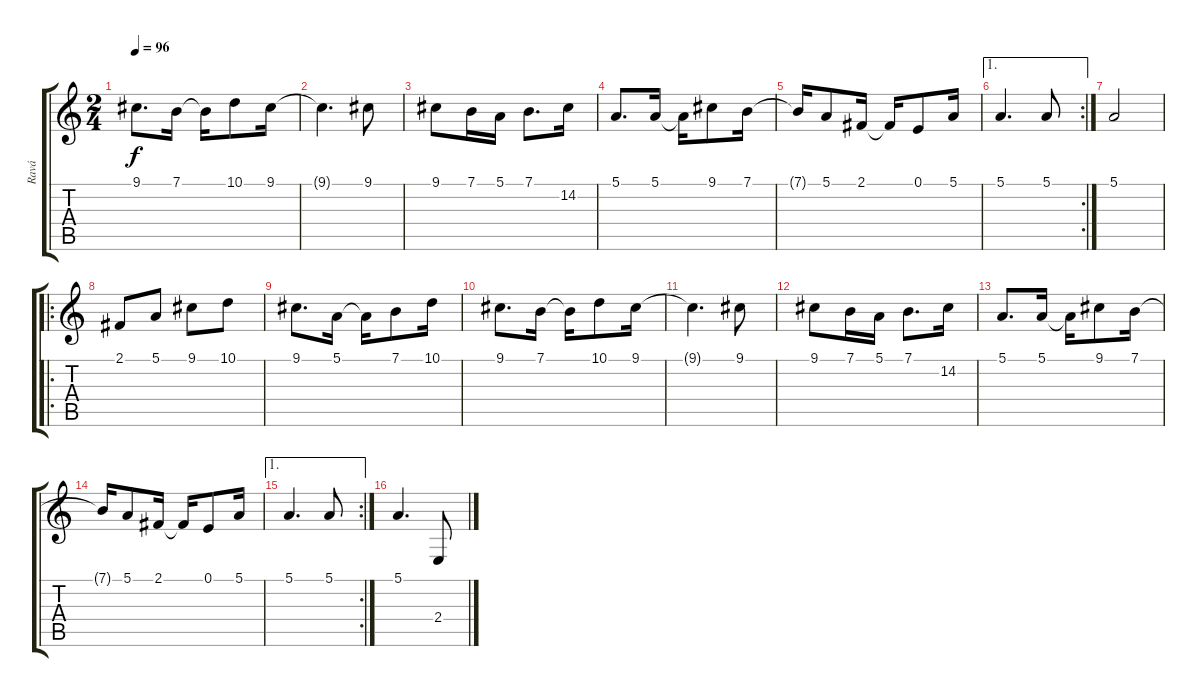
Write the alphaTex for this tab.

\track ("Ravá" "Ravá") {instrument violin}
\staff {score tabs}
\tuning (E4 B3 G3 D3 A2 E2) {hide}
\ts (2 4)
\tempo 96
\clef g2
\ks c
9.1.8{d dy f} 7.1.16 7.1{t}.16 10.1.8 9.1.16 |
9.1{t}.4{d} 9.1.8 |
9.1.8 7.1.16 5.1.16 7.1.8{d} 14.2.16 |
5.1.8{d} 5.1.16 5.1{t}.16 9.1.8 7.1.16 |
7.1{t}.16 5.1.8 2.1.16 2.1{t}.16 0.1.8 5.1.16 |
\ae 1
\rc 2
5.1.4{d} 5.1.8 |
5.1.2 |
\ro
2.1.8 5.1.8 9.1.8 10.1.8 |
9.1.8{d} 5.1.16 5.1{t}.16 7.1.8 10.1.16 |
9.1.8{d} 7.1.16 7.1{t}.16 10.1.8 9.1.16 |
9.1{t}.4{d} 9.1.8 |
9.1.8 7.1.16 5.1.16 7.1.8{d} 14.2.16 |
5.1.8{d} 5.1.16 5.1{t}.16 9.1.8 7.1.16 |
7.1{t}.16 5.1.8 2.1.16 2.1{t}.16 0.1.8 5.1.16 |
\ae 1
\rc 2
5.1.4{d} 5.1.8 |
5.1.4{d} 2.4.8
